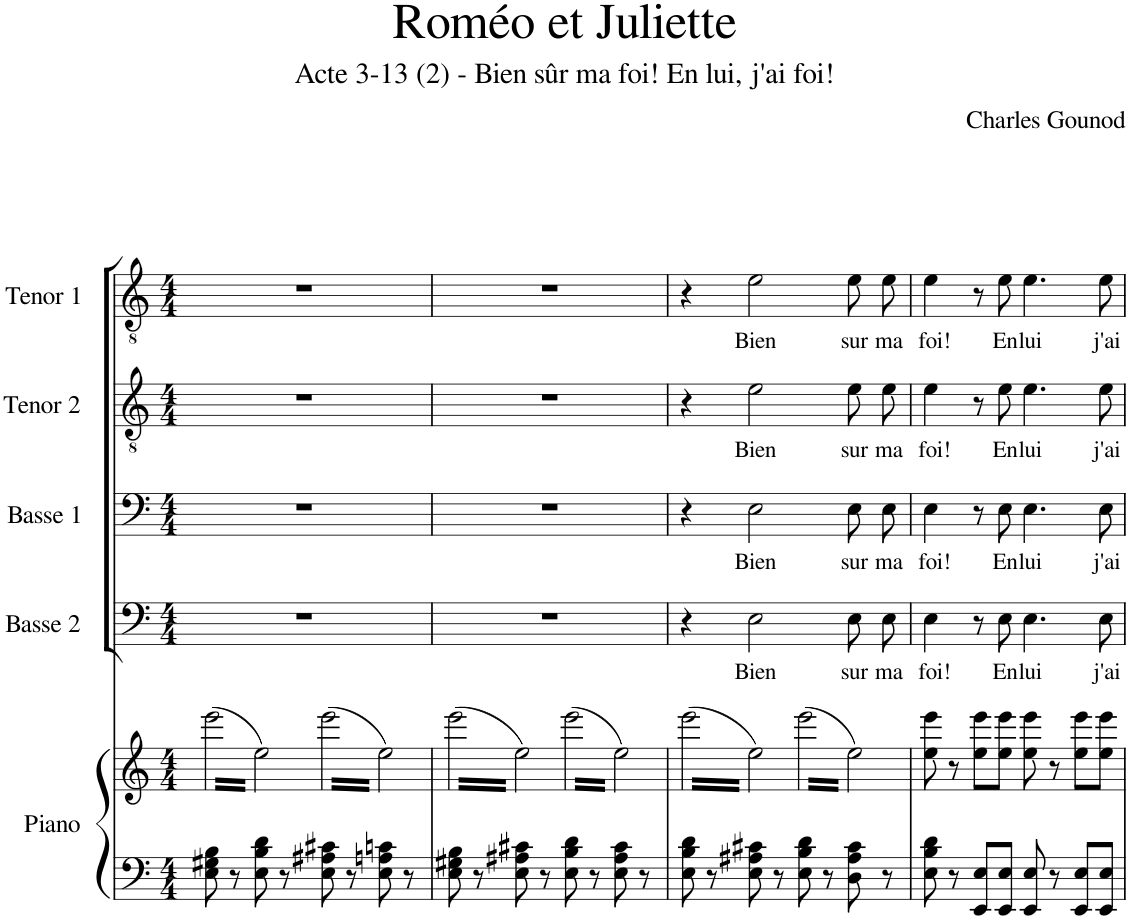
**kern	**kern	**kern	**text	**kern	**text	**kern	**text	**kern	**text
*part5	*part5	*part4	*part4	*part3	*part3	*part2	*part2	*part1	*part1
*staff6	*staff5	*staff4	*staff4	*staff3	*staff3	*staff2	*staff2	*staff1	*staff1
*I"Piano	*	*I"Basse 2	*	*I"Basse 1	*	*I"Tenor 2	*	*I"Tenor 1	*
*I'Pno.	*	*I'B2	*	*I'B1	*	*I'T2	*	*I'T1	*
*clefF4	*clefG2	*clefF4	*	*clefF4	*	*clefGv2	*	*clefGv2	*
*k[]	*k[]	*k[]	*	*k[]	*	*k[]	*	*k[]	*
*M4/4	*M4/4	*M4/4	*	*M4/4	*	*M4/4	*	*M4/4	*
=1	=1	=1	=1	=1	=1	=1	=1	=1	=1
*	*tremolo	*	*	*	*	*	*	*	*
8E\ 8G#X\ 8B\	(32eee\LLL	1r	.	1r	.	1r	.	1r	.
.	32ee\)	.	.	.	.	.	.	.	.
.	32eee\	.	.	.	.	.	.	.	.
.	32ee\)	.	.	.	.	.	.	.	.
8r	32eee\	.	.	.	.	.	.	.	.
.	32ee\)	.	.	.	.	.	.	.	.
.	32eee\	.	.	.	.	.	.	.	.
.	32ee\)	.	.	.	.	.	.	.	.
8E\ 8B\ 8d\	32eee\	.	.	.	.	.	.	.	.
.	32ee\)	.	.	.	.	.	.	.	.
.	32eee\	.	.	.	.	.	.	.	.
.	32ee\)	.	.	.	.	.	.	.	.
8r	32eee\	.	.	.	.	.	.	.	.
.	32ee\)	.	.	.	.	.	.	.	.
.	32eee\	.	.	.	.	.	.	.	.
.	32ee\)JJJ	.	.	.	.	.	.	.	.
8E\ 8A#X\ 8c#X\	(32eee\LLL	.	.	.	.	.	.	.	.
.	32ee\)	.	.	.	.	.	.	.	.
.	32eee\	.	.	.	.	.	.	.	.
.	32ee\)	.	.	.	.	.	.	.	.
8r	32eee\	.	.	.	.	.	.	.	.
.	32ee\)	.	.	.	.	.	.	.	.
.	32eee\	.	.	.	.	.	.	.	.
.	32ee\)	.	.	.	.	.	.	.	.
8E\ 8An\ 8cn\	32eee\	.	.	.	.	.	.	.	.
.	32ee\)	.	.	.	.	.	.	.	.
.	32eee\	.	.	.	.	.	.	.	.
.	32ee\)	.	.	.	.	.	.	.	.
8r	32eee\	.	.	.	.	.	.	.	.
.	32ee\)	.	.	.	.	.	.	.	.
.	32eee\	.	.	.	.	.	.	.	.
.	32ee\)JJJ	.	.	.	.	.	.	.	.
=2	=2	=2	=2	=2	=2	=2	=2	=2	=2
8E\ 8G#X\ 8B\	(32eee\LLL	1r	.	1r	.	1r	.	1r	.
.	32ee\)	.	.	.	.	.	.	.	.
.	32eee\	.	.	.	.	.	.	.	.
.	32ee\)	.	.	.	.	.	.	.	.
8r	32eee\	.	.	.	.	.	.	.	.
.	32ee\)	.	.	.	.	.	.	.	.
.	32eee\	.	.	.	.	.	.	.	.
.	32ee\)	.	.	.	.	.	.	.	.
8E\ 8A#X\ 8c#X\	32eee\	.	.	.	.	.	.	.	.
.	32ee\)	.	.	.	.	.	.	.	.
.	32eee\	.	.	.	.	.	.	.	.
.	32ee\)	.	.	.	.	.	.	.	.
8r	32eee\	.	.	.	.	.	.	.	.
.	32ee\)	.	.	.	.	.	.	.	.
.	32eee\	.	.	.	.	.	.	.	.
.	32ee\)JJJ	.	.	.	.	.	.	.	.
8E\ 8B\ 8d\	(32eee\LLL	.	.	.	.	.	.	.	.
.	32ee\)	.	.	.	.	.	.	.	.
.	32eee\	.	.	.	.	.	.	.	.
.	32ee\)	.	.	.	.	.	.	.	.
8r	32eee\	.	.	.	.	.	.	.	.
.	32ee\)	.	.	.	.	.	.	.	.
.	32eee\	.	.	.	.	.	.	.	.
.	32ee\)	.	.	.	.	.	.	.	.
8E\ 8A#\ 8c#\	32eee\	.	.	.	.	.	.	.	.
.	32ee\)	.	.	.	.	.	.	.	.
.	32eee\	.	.	.	.	.	.	.	.
.	32ee\)	.	.	.	.	.	.	.	.
8r	32eee\	.	.	.	.	.	.	.	.
.	32ee\)	.	.	.	.	.	.	.	.
.	32eee\	.	.	.	.	.	.	.	.
.	32ee\)JJJ	.	.	.	.	.	.	.	.
=3	=3	=3	=3	=3	=3	=3	=3	=3	=3
8E\ 8B\ 8d\	(32eee\LLL	4r	.	4r	.	4r	.	4r	.
.	32ee\)	.	.	.	.	.	.	.	.
.	32eee\	.	.	.	.	.	.	.	.
.	32ee\)	.	.	.	.	.	.	.	.
8r	32eee\	.	.	.	.	.	.	.	.
.	32ee\)	.	.	.	.	.	.	.	.
.	32eee\	.	.	.	.	.	.	.	.
.	32ee\)	.	.	.	.	.	.	.	.
!	!	!	!LO:LY:b	!	!LO:LY:b	!	!LO:LY:b	!	!LO:LY:b
8E\ 8A#X\ 8c#X\	32eee\	2E\	Bien	2E\	Bien	2e\	Bien	2e\	Bien
.	32ee\)	.	.	.	.	.	.	.	.
.	32eee\	.	.	.	.	.	.	.	.
.	32ee\)	.	.	.	.	.	.	.	.
8r	32eee\	.	.	.	.	.	.	.	.
.	32ee\)	.	.	.	.	.	.	.	.
.	32eee\	.	.	.	.	.	.	.	.
.	32ee\)JJJ	.	.	.	.	.	.	.	.
8E\ 8B\ 8d\	(32eee\LLL	.	.	.	.	.	.	.	.
.	32ee\)	.	.	.	.	.	.	.	.
.	32eee\	.	.	.	.	.	.	.	.
.	32ee\)	.	.	.	.	.	.	.	.
8r	32eee\	.	.	.	.	.	.	.	.
.	32ee\)	.	.	.	.	.	.	.	.
.	32eee\	.	.	.	.	.	.	.	.
.	32ee\)	.	.	.	.	.	.	.	.
!	!	!	!LO:LY:b	!	!LO:LY:b	!	!LO:LY:b	!	!LO:LY:b
8D\ 8A#\ 8c#\	32eee\	8E\L	sur	8E\L	sur	8e\L	sur	8e\L	sur
.	32ee\)	.	.	.	.	.	.	.	.
.	32eee\	.	.	.	.	.	.	.	.
.	32ee\)	.	.	.	.	.	.	.	.
!	!	!	!LO:LY:b	!	!LO:LY:b	!	!LO:LY:b	!	!LO:LY:b
8r	32eee\	8E\J	ma	8E\J	ma	8e\J	ma	8e\J	ma
.	32ee\)	.	.	.	.	.	.	.	.
.	32eee\	.	.	.	.	.	.	.	.
.	32ee\)JJJ	.	.	.	.	.	.	.	.
*	*Xtremolo	*	*	*	*	*	*	*	*
=4	=4	=4	=4	=4	=4	=4	=4	=4	=4
!	!	!	!LO:LY:b	!	!LO:LY:b	!	!LO:LY:b	!	!LO:LY:b
8E\ 8B\ 8d\	8ee\ 8eee\	4E\	foi!	4E\	foi!	4e\	foi!	4e\	foi!
.	.	.	.	.	.	.	.	.	.
.	.	.	.	.	.	.	.	.	.
.	.	.	.	.	.	.	.	.	.
8r	8r	.	.	.	.	.	.	.	.
.	.	.	.	.	.	.	.	.	.
.	.	.	.	.	.	.	.	.	.
.	.	.	.	.	.	.	.	.	.
8EE/ 8E/L	8ee\ 8eee\L	8r	.	8r	.	8r	.	8r	.
!	!	!	!LO:LY:b	!	!LO:LY:b	!	!LO:LY:b	!	!LO:LY:b
8EE/ 8E/J	8ee\ 8eee\J	8E\	En	8E\	En	8e\	En	8e\	En
!	!	!	!LO:LY:b	!	!LO:LY:b	!	!LO:LY:b	!	!LO:LY:b
8EE/ 8E/	8ee\ 8eee\	4.E\	lui	4.E\	lui	4.e\	lui	4.e\	lui
8r	8r	.	.	.	.	.	.	.	.
8EE/ 8E/L	8ee\ 8eee\L	.	.	.	.	.	.	.	.
!	!	!	!LO:LY:b	!	!LO:LY:b	!	!LO:LY:b	!	!LO:LY:b
8EE/ 8E/J	8ee\ 8eee\J	8E\	j'ai	8E\	j'ai	8e\	j'ai	8e\	j'ai
=	=	=	=	=	=	=	=	=	=
*-	*-	*-	*-	*-	*-	*-	*-	*-	*-
